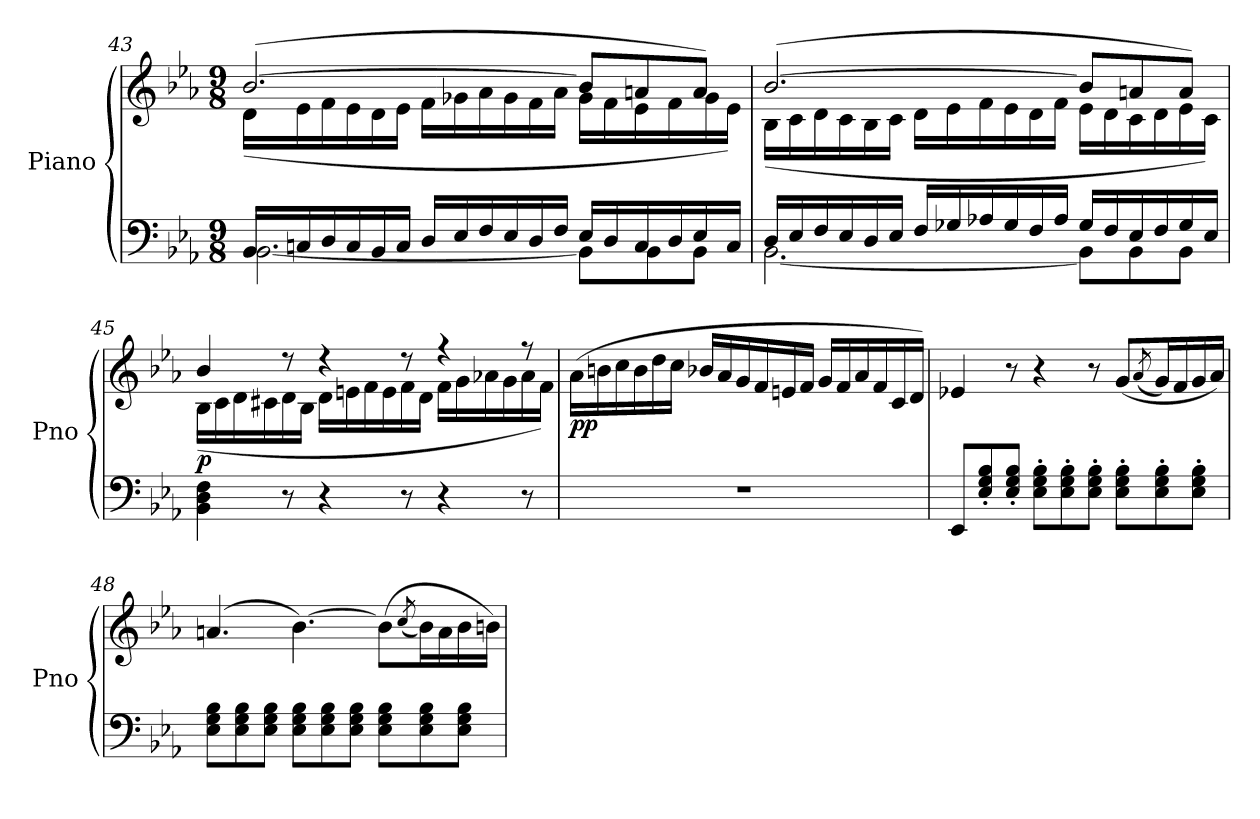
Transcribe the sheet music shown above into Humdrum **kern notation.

**kern	**kern	**dynam
*part1	*part1	*part1
*staff2	*staff1	*staff1/2
*I"Piano	*	*
*I'Pno	*	*
*clefF4	*clefG2	*
*k[b-e-a-]	*k[b-e-a-]	*
*M9/8	*M9/8	*
=43	=43	=43
*^	*^	*
!	!	!	!	!LO:DY:b=2
!	!	!	!	!LO:DY:n=1:a
16BB-/LL	[2.BB-\	([2.b-/	(16d\LL	other-dynamics other-dynamics
16Cn/	.	.	16e-\	.
16D/	.	.	16f\	.
16C/	.	.	16e-\	.
16BB-/	.	.	16d\	.
16C/JJ	.	.	16e-\JJ	.
16D/LL	.	.	16f\LL	.
16E-/	.	.	16g-X\	.
16F/	.	.	16a-\	.
16E-/	.	.	16g-\	.
16D/	.	.	16f\	.
16F/JJ	.	.	16a-\JJ	.
16E-/LL	8BB-\L]	8b-/L]	16g-\LL	.
16D/	.	.	16f\	.
16C/	8BB-\	8an/	16e-\	.
16D/	.	.	16f\	.
16E-/	8BB-\J	8a/J)	16g-\	.
16C/JJ	.	.	16e-\JJ)	.
!!LO:LB:g=z	!!
=44	=44	=44	=44	=44
!	!	!	!	!LO:DY:b=2
!	!	!	!	!LO:DY:n=1:b=2
!	!	!	!	!LO:DY:n=2:a
16D/LL	[2.BB-\	(>[2.b-/	(16B-\LL	p other-dynamics p
!	!	!	!	!LO:DY:n=3:a
16E-/	.	.	16c\	other-dynamics
16F/	.	.	16d\	.
16E-/	.	.	16c\	.
16D/	.	.	16B-\	.
16E-/JJ	.	.	16c\JJ	.
16F/LL	.	.	16d\LL	.
16G-X/	.	.	16e-\	.
16A-X/	.	.	16f\	.
16G-/	.	.	16e-\	.
16F/	.	.	16d\	.
16A-/JJ	.	.	16f\JJ	.
16G-/LL	8BB-\L]	8b-/L]	16e-\LL	.
16F/	.	.	16d\	.
16E-/	8BB-\	8an/	16c\	.
16F/	.	.	16d\	.
16G-/	8BB-\J	8a/J)	16e-\	.
16E-/JJ	.	.	16c\JJ)	.
*v	*v	*	*	*
=45	=45	=45	=45
!	!	!	!LO:DY:b
4BB-\ 4D\ 4F\	4b-/	(16B-\LL	p
.	.	16c\	.
.	.	16d\	.
.	.	16c#X\	.
8r	8r	16d\	.
.	.	16B-\JJ	.
!	!	!	!LO:DY:b
4r	4r	16d\LL	other-dynamics
.	.	16en\	.
.	.	16f\	.
.	.	16e\	.
8r	8r	16f\	.
.	.	16d\JJ	.
4r	4r	16f\LL	.
.	.	16g\	.
.	.	16a-X\	.
.	.	16g\	.
8r	8r	16a-\	.
.	.	16f\JJ)	.
!!LO:LB:g=z
=46	=46	=46	=46
!	!	!	!LO:DY:b
*	*v	*v	*
8%9r	(16a-\LL	pp
.	16bn\	.
.	16cc\	.
.	16b\	.
.	16dd\	.
.	16cc\JJ	.
.	16b-X/LL	.
.	16a-/	.
.	16g/	.
.	16f/	.
.	16en/	.
.	16f/JJ	.
.	16g/LL	.
.	16f/	.
.	16a-/	.
.	16f/	.
.	16c/	.
.	16d/JJ)	.
=47	=47	=47
8EE-/L	4e-X/	.
8E-/' 8G/' 8B-/'	.	.
8E-/' 8G/' 8B-/'J	8r	.
8E-\' 8G\' 8B-\'L	4r	.
8E-\' 8G\' 8B-\'	.	.
8E-\' 8G\' 8B-\'J	8r	.
8E-\' 8G\' 8B-\'L	(8g/L	.
.	(8qa-/	.
8E-\' 8G\' 8B-\'	16g/L)	.
.	16f/	.
8E-\' 8G\' 8B-\'J	16g/	.
.	16a-/JJ)	.
=48	=48	=48
8E-\ 8G\ 8B-\L	(4.an/	.
8E-\ 8G\ 8B-\	.	.
8E-\ 8G\ 8B-\J	.	.
8E-\ 8G\ 8B-\L	[4.b-\)	.
8E-\ 8G\ 8B-\	.	.
8E-\ 8G\ 8B-\J	.	.
8E-\ 8G\ 8B-\L	(8b-\L]	.
.	(8qcc/	.
8E-\ 8G\ 8B-\	16b-\L)	.
.	16a\	.
8E-\ 8G\ 8B-\J	16b-\	.
.	16bn\JJ)	.
=	=	=
*-	*-	*-
